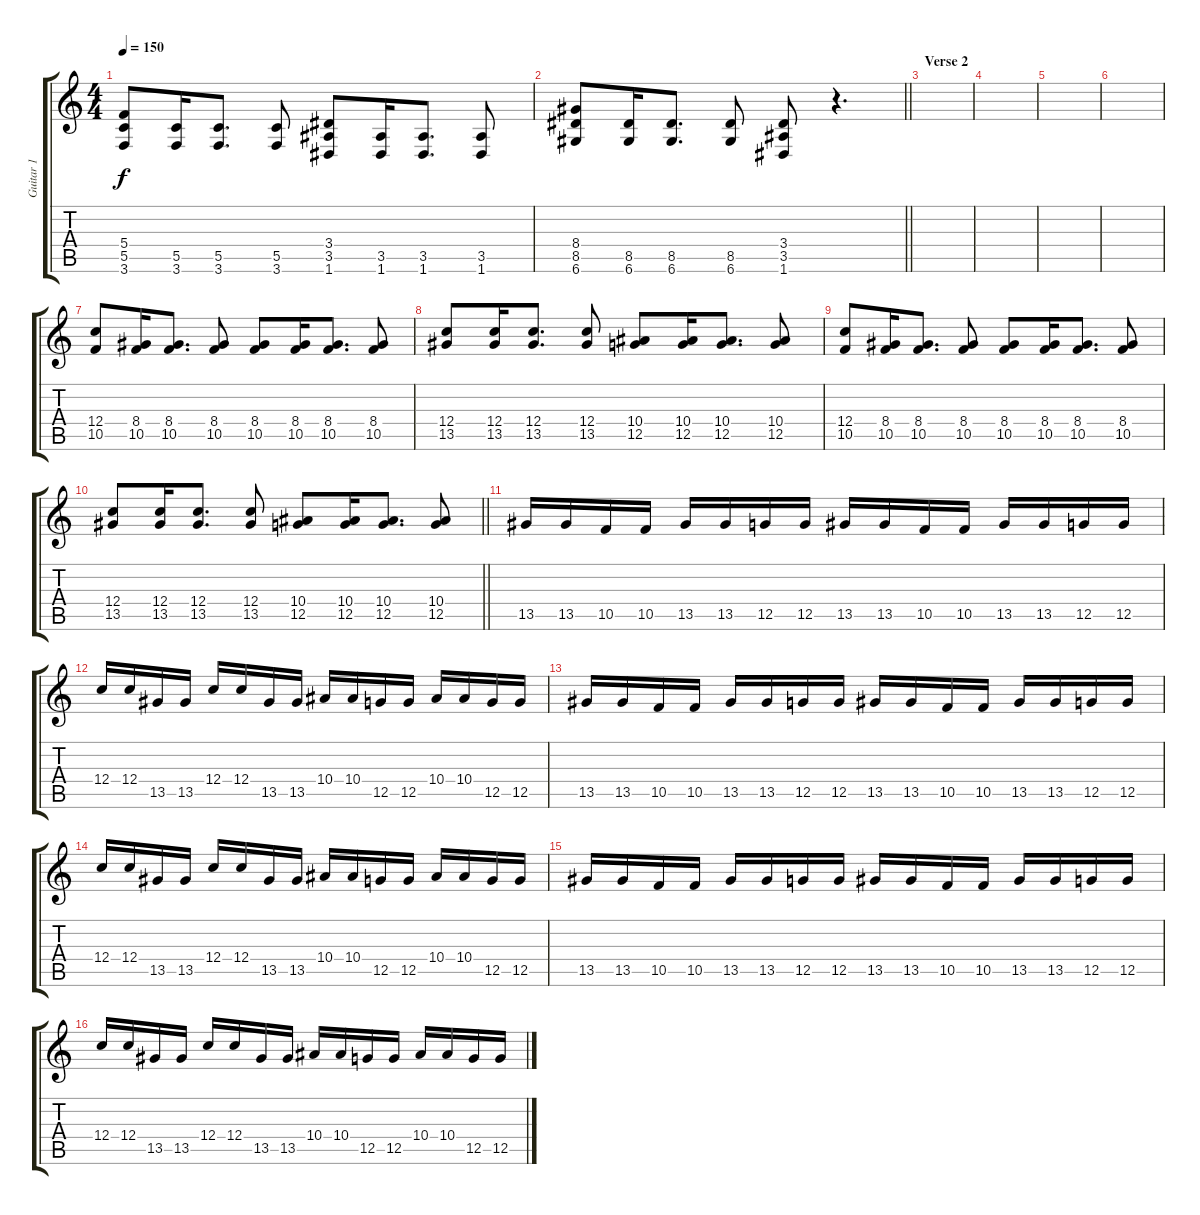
\track ("Guitar 1" "Guitar 1") {instrument distortionguitar}
\staff {score tabs}
\tuning (D4 A3 F3 C3 G2 D2) {hide}
\ts (4 4)
\section ("" "")
\tempo 150
\clef g2
\ks c
(5.4 5.5 3.6).8{dy f} (5.5 3.6).16 (5.5 3.6).8{d} (5.5 3.6).8 (3.4 3.5 1.6).8 (3.5 1.6).16 (3.5 1.6).8{d} (3.5 1.6).8 |
\barLineRight lightlight
(8.4 8.5 6.6).8 (8.5 6.6).16 (8.5 6.6).8{d} (8.5 6.6).8 (3.4 3.5 1.6).8 r.4{d} |
\section ("" "Verse 2")
|
|
|
|
(12.4 10.5).8 (8.4 10.5).16 (8.4 10.5).8{d} (8.4 10.5).8 (8.4 10.5).8 (8.4 10.5).16 (8.4 10.5).8{d} (8.4 10.5).8 |
(12.4 13.5).8 (12.4 13.5).16 (12.4 13.5).8{d} (12.4 13.5).8 (10.4 12.5).8 (10.4 12.5).16 (10.4 12.5).8{d} (10.4 12.5).8 |
(12.4 10.5).8 (8.4 10.5).16 (8.4 10.5).8{d} (8.4 10.5).8 (8.4 10.5).8 (8.4 10.5).16 (8.4 10.5).8{d} (8.4 10.5).8 |
\barLineRight lightlight
(12.4 13.5).8 (12.4 13.5).16 (12.4 13.5).8{d} (12.4 13.5).8 (10.4 12.5).8 (10.4 12.5).16 (10.4 12.5).8{d} (10.4 12.5).8 |
\section ("" "")
13.5.16 13.5.16 10.5.16 10.5.16 13.5.16 13.5.16 12.5.16 12.5.16 13.5.16 13.5.16 10.5.16 10.5.16 13.5.16 13.5.16 12.5.16 12.5.16 |
12.4.16 12.4.16 13.5.16 13.5.16 12.4.16 12.4.16 13.5.16 13.5.16 10.4.16 10.4.16 12.5.16 12.5.16 10.4.16 10.4.16 12.5.16 12.5.16 |
13.5.16 13.5.16 10.5.16 10.5.16 13.5.16 13.5.16 12.5.16 12.5.16 13.5.16 13.5.16 10.5.16 10.5.16 13.5.16 13.5.16 12.5.16 12.5.16 |
12.4.16 12.4.16 13.5.16 13.5.16 12.4.16 12.4.16 13.5.16 13.5.16 10.4.16 10.4.16 12.5.16 12.5.16 10.4.16 10.4.16 12.5.16 12.5.16 |
13.5.16 13.5.16 10.5.16 10.5.16 13.5.16 13.5.16 12.5.16 12.5.16 13.5.16 13.5.16 10.5.16 10.5.16 13.5.16 13.5.16 12.5.16 12.5.16 |
12.4.16 12.4.16 13.5.16 13.5.16 12.4.16 12.4.16 13.5.16 13.5.16 10.4.16 10.4.16 12.5.16 12.5.16 10.4.16 10.4.16 12.5.16 12.5.16
